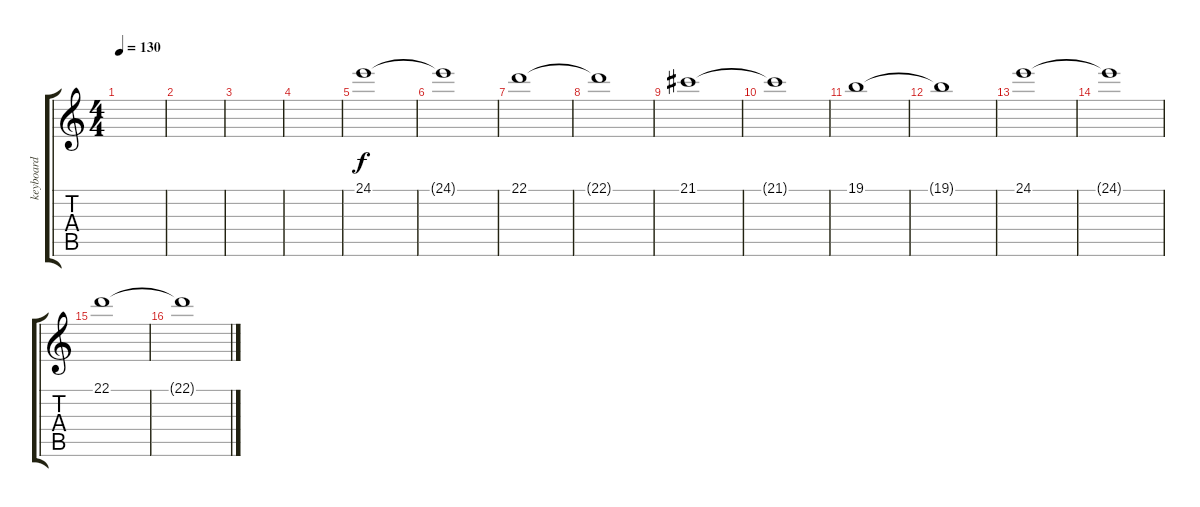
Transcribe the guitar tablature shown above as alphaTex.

\track ("keyboard" "keyboard") {instrument fx7echoes}
\staff {score tabs}
\tuning (E4 B3 G3 D3 A2 E2) {hide}
\ts (4 4)
\tempo 130
\clef g2
\ks c
|
|
|
|
24.1.1 |
24.1{t}.1 |
22.1.1 |
22.1{t}.1 |
21.1.1 |
21.1{t}.1 |
19.1.1 |
19.1{t}.1 |
24.1.1 |
24.1{t}.1 |
22.1.1 |
22.1{t}.1
